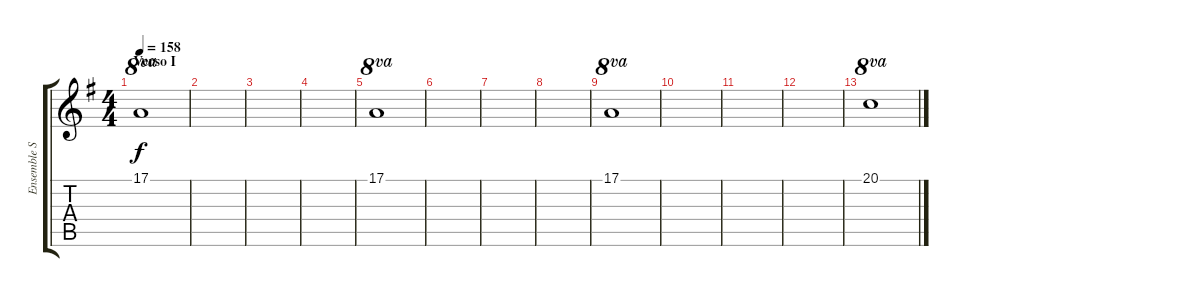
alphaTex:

\track ("Ensemble Strings" "Ensemble S") {instrument stringensemble1}
\staff {score tabs}
\tuning (E4 B3 G3 D3 A2 E2) {hide}
\ts (4 4)
\section ("" "Verso I")
\tempo 158
\clef g2
\ks g
17.1.1{ot 8va dy f} |
|
|
|
17.1.1{ot 8va} |
|
|
|
17.1.1{ot 8va} |
|
|
|
20.1.1{ot 8va}
